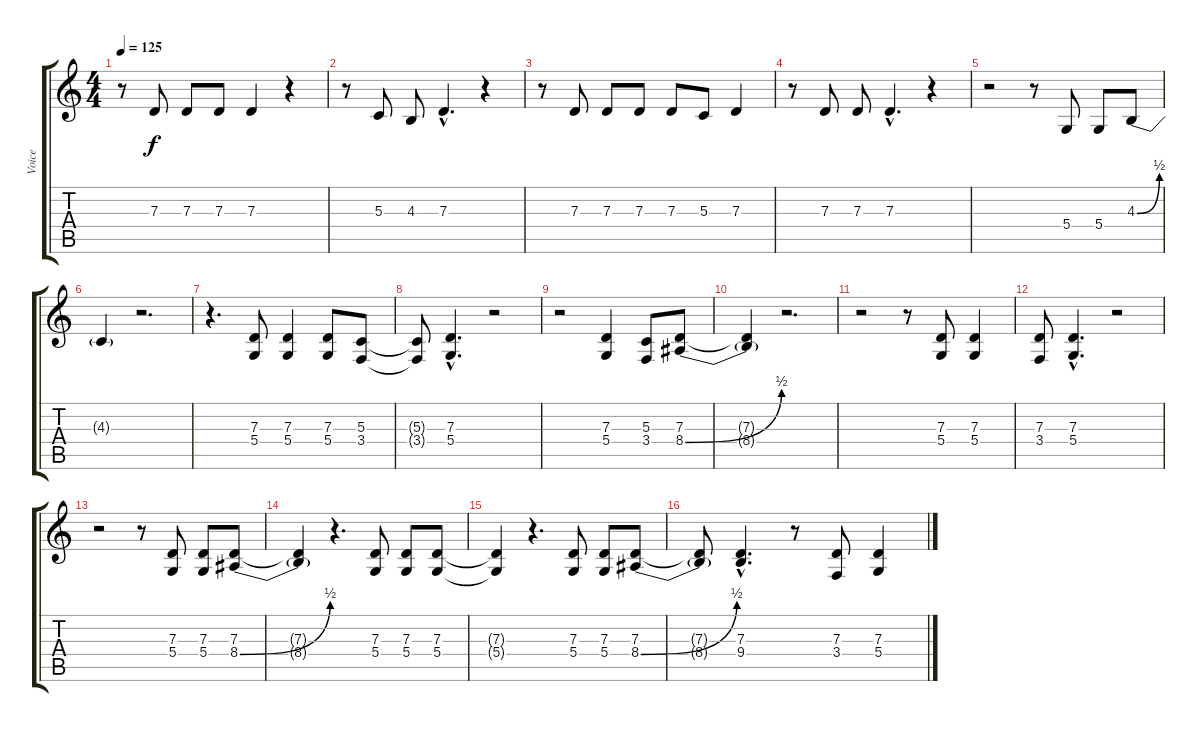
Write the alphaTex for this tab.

\track ("Voice" "Voice") {instrument shanai}
\staff {score tabs}
\tuning (E4 B3 G3 D3 A2 E2) {hide}
\ts (4 4)
\tempo 125
\clef g2
\ks c
r.8{dy f} 7.3.8 7.3.8 7.3.8 7.3.4 r.4 |
r.8 5.3.8 4.3.8 7.3{hac}.4{d} r.4 |
r.8 7.3.8 7.3.8 7.3.8 7.3.8 5.3.8 7.3.4 |
r.8 7.3.8 7.3.8 7.3{hac}.4{d} r.4 |
r.2 r.8 5.4.8 5.4.8 4.3{be (bend 0 0 60 2)}.8 |
4.3{t}.4 r.2{d} |
r.4{d} (7.3 5.4).8 (7.3 5.4).4 (7.3 5.4).8 (5.3 3.4).8 |
(5.3{t} 3.4{t}).8 (7.3{hac} 5.4{hac}).4{d} r.2 |
r.2 (7.3 5.4).4 (5.3 3.4).8 (7.3 8.4{be (bend 0 0 60 2)}).8 |
(7.3{t} 8.4{t}).4 r.2{d} |
r.2 r.8 (7.3 5.4).8 (7.3 5.4).4 |
(7.3 3.4).8 (7.3{hac} 5.4{hac}).4{d} r.2 |
r.2 r.8 (7.3 5.4).8 (7.3 5.4).8 (7.3 8.4{be (bend 0 0 60 2)}).8 |
(7.3{t} 8.4{t}).4 r.4{d} (7.3 5.4).8 (7.3 5.4).8 (7.3 5.4).8 |
(7.3{t} 5.4{t}).4 r.4{d} (7.3 5.4).8 (7.3 5.4).8 (7.3 8.4{be (bend 0 0 60 2)}).8 |
(7.3{t} 8.4{t}).8 (7.3{hac} 9.4{hac}).4{d} r.8 (7.3 3.4).8 (7.3 5.4).4
